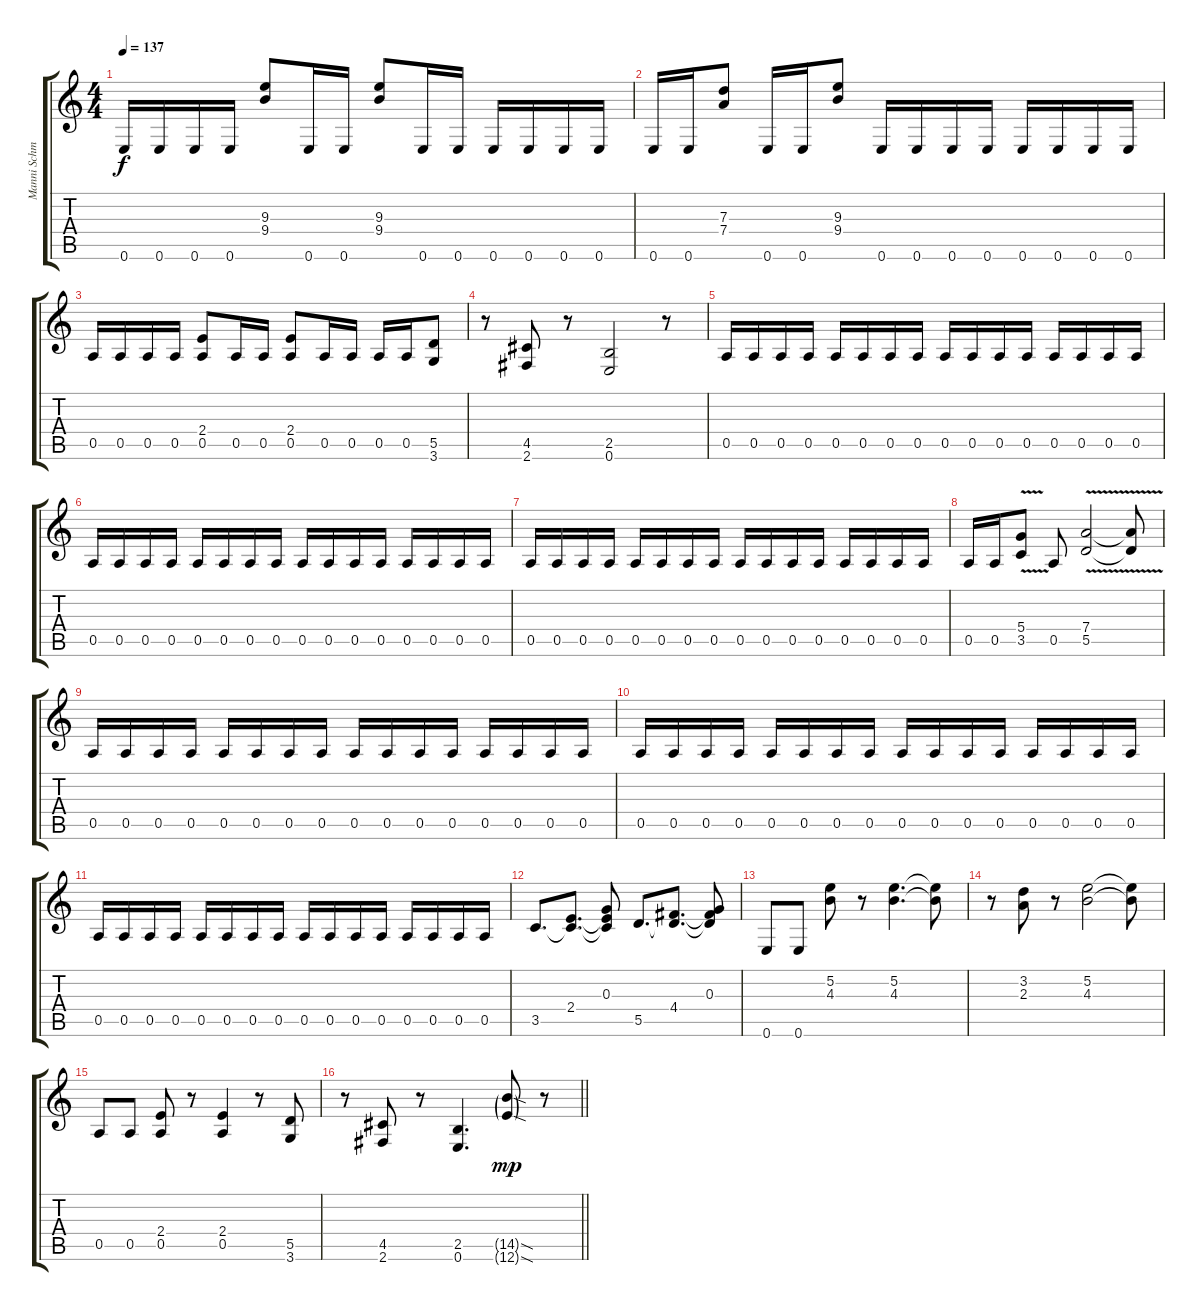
\track ("Manni Schmidt" "Manni Schm") {instrument distortionguitar}
\staff {score tabs}
\tuning (E4 B3 G3 D3 A2 E2) {hide}
\ts (4 4)
\tempo 137
\clef g2
\ks c
0.6.16{dy f} 0.6.16 0.6.16 0.6.16 (9.3 9.4).8 0.6.16 0.6.16 (9.3 9.4).8 0.6.16 0.6.16 0.6.16 0.6.16 0.6.16 0.6.16 |
0.6.16 0.6.16 (7.3 7.4).8 0.6.16 0.6.16 (9.3 9.4).8 0.6.16 0.6.16 0.6.16 0.6.16 0.6.16 0.6.16 0.6.16 0.6.16 |
0.5.16 0.5.16 0.5.16 0.5.16 (2.4 0.5).8 0.5.16 0.5.16 (2.4 0.5).8 0.5.16 0.5.16 0.5.16 0.5.16 (5.5 3.6).8 |
r.8 (4.5 2.6).8 r.8 (2.5 0.6).2 r.8 |
0.5.16 0.5.16 0.5.16 0.5.16 0.5.16 0.5.16 0.5.16 0.5.16 0.5.16 0.5.16 0.5.16 0.5.16 0.5.16 0.5.16 0.5.16 0.5.16 |
0.5.16 0.5.16 0.5.16 0.5.16 0.5.16 0.5.16 0.5.16 0.5.16 0.5.16 0.5.16 0.5.16 0.5.16 0.5.16 0.5.16 0.5.16 0.5.16 |
0.5.16 0.5.16 0.5.16 0.5.16 0.5.16 0.5.16 0.5.16 0.5.16 0.5.16 0.5.16 0.5.16 0.5.16 0.5.16 0.5.16 0.5.16 0.5.16 |
0.5.16 0.5.16 (5.4{v} 3.5{v}).8 0.5.8 (7.4{v} 5.5{v}).2 (7.4{t} 5.5{t}).8 |
0.5.16 0.5.16 0.5.16 0.5.16 0.5.16 0.5.16 0.5.16 0.5.16 0.5.16 0.5.16 0.5.16 0.5.16 0.5.16 0.5.16 0.5.16 0.5.16 |
0.5.16 0.5.16 0.5.16 0.5.16 0.5.16 0.5.16 0.5.16 0.5.16 0.5.16 0.5.16 0.5.16 0.5.16 0.5.16 0.5.16 0.5.16 0.5.16 |
0.5.16 0.5.16 0.5.16 0.5.16 0.5.16 0.5.16 0.5.16 0.5.16 0.5.16 0.5.16 0.5.16 0.5.16 0.5.16 0.5.16 0.5.16 0.5.16 |
3.5.8{d} (2.4 3.5{t}).8{d} (0.3 2.4{t} 3.5{t}).8 5.5.8{d} (4.4 5.5{t}).8{d} (0.3 4.4{t} 5.5{t}).8 |
0.6.8 0.6.8 (5.2 4.3).8 r.8 (5.2 4.3).4{d} (5.2{t} 4.3{t}).8 |
r.8 (3.2 2.3).8 r.8 (5.2 4.3).2 (5.2{t} 4.3{t}).8 |
0.5.8 0.5.8 (2.4 0.5).8 r.8 (2.4 0.5).4 r.8 (5.5 3.6).8 |
\barLineRight lightlight
r.8 (4.5 2.6).8 r.8 (2.5 0.6).4{d} (14.5{sod g} 12.6{sod g}).8{dy mp} r.8
